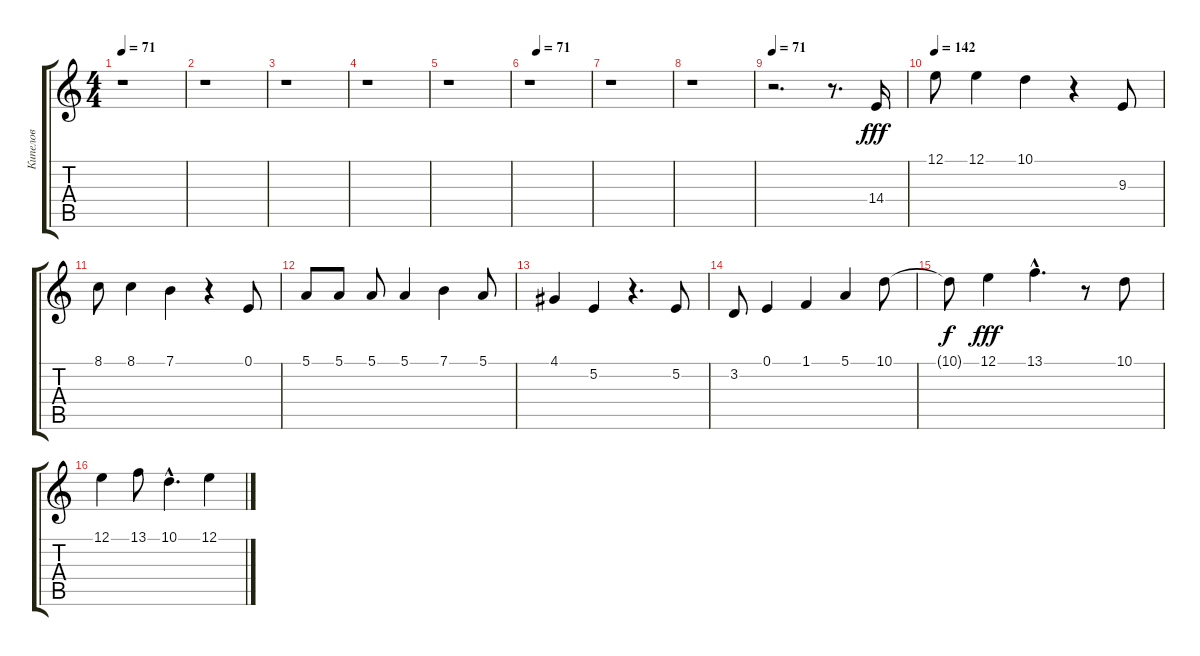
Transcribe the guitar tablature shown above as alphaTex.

\track ("Кипелов" "Кипелов") {instrument violin}
\staff {score tabs}
\tuning (E4 B3 G3 D3 A2 E2) {hide}
\ts (4 4)
\tempo 71
\clef g2
\ks c
r.1{dy fff instrument violin} |
r.1 |
r.1 |
r.1 |
r.1 |
\tempo (71 0.125)
r.1 |
r.1 |
r.1 |
\tempo 71
r.2{d} r.8{d} 14.4.16 |
\tempo 142
12.1.8 12.1.4 10.1.4 r.4 9.3.8 |
8.1.8 8.1.4 7.1.4 r.4 0.1.8 |
5.1.8 5.1.8 5.1.8 5.1.4 7.1.4 5.1.8 |
4.1.4 5.2.4 r.4{d} 5.2.8 |
3.2.8 0.1.4 1.1.4 5.1.4 10.1.8 |
10.1{t}.8{dy f} 12.1.4{dy fff} 13.1{hac}.4{d} r.8 10.1.8 |
12.1.4 13.1.8 10.1{hac}.4{d} 12.1.4
